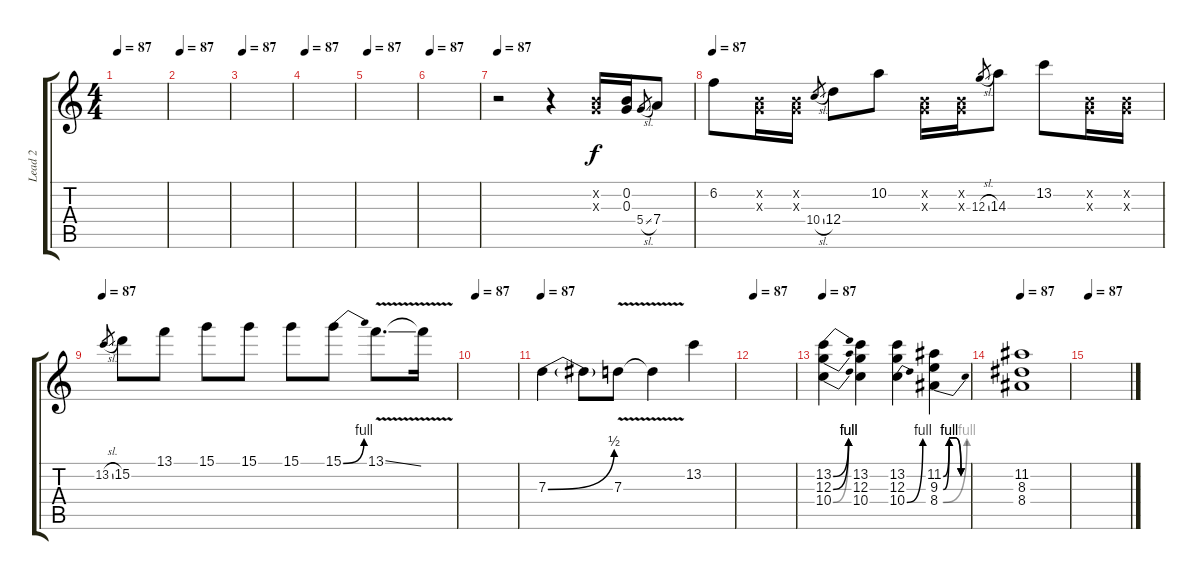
\track ("Lead 2" "Lead 2") {instrument distortionguitar}
\staff {score tabs}
\tuning (E4 B3 G3 D3 A2 E2) {hide}
\ts (4 4)
\tempo 87
\clef g2
\ks c
|
\tempo 87
|
\tempo 87
|
\tempo 87
|
\tempo 87
|
\tempo 87
|
\tempo 87
r.2 r.4 (0.2{x} 0.3{x}).16 (0.2 0.3).16 5.4{sl}.8{gr} 7.4.8 |
\tempo 87
6.2.8 (0.2{x} 0.3{x}).16 (0.2{x} 0.3{x}).16 10.4{sl}.8{gr} 12.4.8 10.2.8 (0.2{x} 0.3{x}).16 (0.2{x} 0.3{x}).16 12.3{sl}.8{gr} 14.3.8 13.2.8 (0.2{x} 0.3{x}).16 (0.2{x} 0.3{x}).16 |
\tempo 87
13.2{sl}.8{gr} 15.2.8 13.1.8 15.1.8 15.1.8 15.1.8 15.1{be (bend 0 0 60 4)}.8 13.1{v ss}.8{d} 13.1{t}.16 |
\tempo 87
|
\tempo 87
7.3{be (bend 0 0 60 2)}.4 7.3{t}.8 7.3{v}.8 7.3{t}.4 13.2.4 |
\tempo 87
|
\tempo 87
(13.2{be (bend 0 0 60 4)} 12.3{be (bend 0 0 60 4)} 10.4{be (bend 0 0 60 4)}).4 (13.2 12.3 10.4).4 (13.2 12.3 10.4{be (bend 0 0 60 4)}).4 (11.2{be (custom 0 0 15 4 30 4 45 0 60 0)} 9.3{be (custom 0 0 15 4 30 4 45 0 60 0)} 8.4{be (bend 0 0 60 4)}).4 |
\tempo 87
(11.2 8.3 8.4).1 |
\tempo 87
